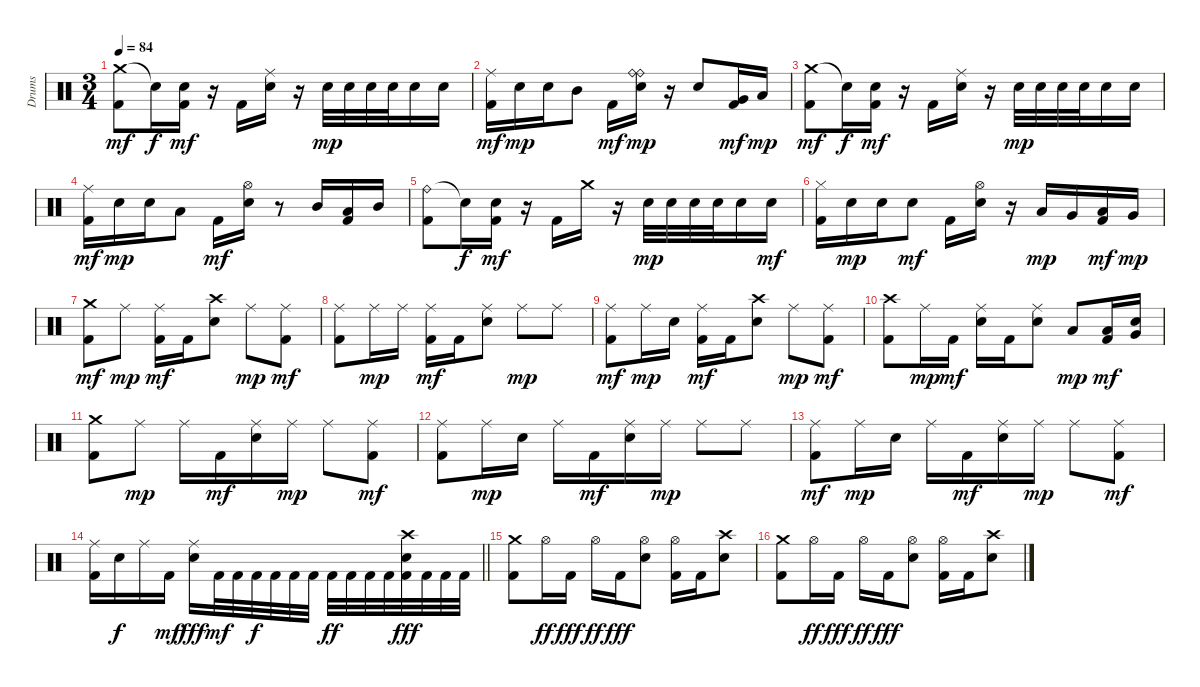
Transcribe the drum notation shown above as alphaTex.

\track ("Drums" "Drums") {instrument percussion}
\staff {score}
\articulation defaults
\ts (3 4)
\tempo 84
\clef neutral
\ks c
("Crash medium (hit)" "Kick (hit) 2").8{dy mf} "Snare (hit)"{t}.16{dy f} ("Snare (hit) 2" "Kick (hit) 2").16{dy mf} r.16 "Kick (hit) 2".16 ("Ride (middle)" "Snare (hit) 2").16 r.16 "Snare (hit) 2".32{dy mp} "Snare (hit) 2".32 "Snare (hit) 2".32 "Snare (hit) 2".32 "Snare (hit) 2".16 "Snare (hit) 2".16 |
("Ride (middle)" "Kick (hit) 2").16{dy mf} "Snare (hit) 2".16{dy mp} "Snare (hit) 2".16 "Mid Tom (hit)".8 "Kick (hit) 2".16{dy mf} ("Ride (bell)" "Ride (bell)" "Snare (hit) 2").16{dy mp} r.16 "Snare (hit) 2".8 ("Very Low Tom (hit)" "Kick (hit) 2").16{dy mf} "Low Tom (hit)".16{dy mp} |
("Crash medium (hit)" "Kick (hit) 2").8{dy mf} "Snare (hit)"{t}.16{dy f} ("Snare (hit) 2" "Kick (hit) 2").16{dy mf} r.16 "Kick (hit) 2".16 ("Ride (middle)" "Snare (hit) 2").16 r.16 "Snare (hit) 2".32{dy mp} "Snare (hit) 2".32 "Snare (hit) 2".32 "Snare (hit) 2".32 "Snare (hit) 2".16 "Snare (hit) 2".16 |
("Ride (middle)" "Kick (hit) 2").16{dy mf} "Snare (hit) 2".16{dy mp} "Snare (hit) 2".16 "Low Tom (hit)".8 "Kick (hit) 2".16{dy mf} ("Hi-Hat (open)" "Snare (hit) 2").16 r.8 "Mid Tom (hit)".16 ("Low Tom (hit)" "Kick (hit) 2").16 "Mid Tom (hit)".16 |
("Ride (bell)" "Kick (hit) 2").8 "Snare (hit)"{t}.16{dy f} ("Snare (hit) 2" "Kick (hit) 2").16{dy mf} r.16 "Kick (hit) 2".16 "Crash medium (hit)".16 r.16 "Electric Snare (hit)".32{dy mp} "Electric Snare (hit)".32 "Electric Snare (hit)".32 "Electric Snare (hit)".32 "Electric Snare (hit)".16 "Electric Snare (hit)".16{dy mf} |
("Hi-Hat (closed)" "Kick (hit) 2").16 "Snare (hit) 2".16{dy mp} "Snare (hit) 2".16 "Snare (hit) 2".8{dy mf} "Kick (hit) 2".16 ("Hi-Hat (open)" "Snare (hit) 2").16 r.16 "Low Tom (hit)".16{dy mp} "Very Low Tom (hit)".16 ("Low Floor Tom (hit)" "Kick (hit) 2").16{dy mf} "Very Low Tom (hit)".16{dy mp} |
("Crash medium (hit)" "Kick (hit) 2").8{dy mf} "Ride (middle)".8{dy mp} ("Ride (middle)" "Kick (hit) 2").16{dy mf} "Kick (hit) 2".16 ("Crash high (hit)" "Snare (hit) 2").8 "Ride (middle)".8{dy mp} ("Ride (middle)" "Kick (hit) 2").8{dy mf} |
("Ride (middle)" "Kick (hit) 2").8 "Ride (middle)".16{dy mp} "Ride (middle)".16 ("Ride (middle)" "Kick (hit) 2").16{dy mf} "Kick (hit) 2".16 ("Ride (middle)" "Snare (hit) 2").8 "Ride (middle)".8{dy mp} "Ride (middle)".8 |
("Ride (middle)" "Kick (hit) 2").8{dy mf} "Ride (middle)".16{dy mp} "Snare (hit) 2".16 ("Ride (middle)" "Kick (hit) 2").16{dy mf} "Kick (hit) 2".16 ("Crash high (hit)" "Snare (hit) 2").8 "Ride (middle)".8{dy mp} ("Ride (middle)" "Kick (hit) 2").8{dy mf} |
("Crash high (hit)" "Kick (hit) 2").8 "Ride (middle)".16{dy mp} "Kick (hit) 2".16{dy mf} ("Ride (middle)" "Snare (hit) 2").16 "Kick (hit) 2".16 ("Ride (middle)" "Snare (hit) 2").8 "Low Tom (hit)".8{dy mp} ("Low Tom (hit)" "Kick (hit) 2").16{dy mf} ("Very Low Tom (hit)" "Snare (hit) 2").16 |
("Crash medium (hit)" "Kick (hit) 2").8 "Ride (middle)".8{dy mp} "Ride (middle)".16 "Kick (hit) 2".16{dy mf} ("Ride (middle)" "Snare (hit) 2").16 "Ride (middle)".16{dy mp} "Ride (middle)".8 ("Ride (middle)" "Kick (hit) 2").8{dy mf} |
("Ride (middle)" "Kick (hit) 2").8 "Ride (middle)".16{dy mp} "Snare (hit) 2".16 "Ride (middle)".16 "Kick (hit) 2".16{dy mf} ("Ride (middle)" "Snare (hit) 2").16 "Ride (middle)".16{dy mp} "Ride (middle)".8 "Ride (middle)".8 |
("Ride (middle)" "Kick (hit) 2").8{dy mf} "Ride (middle)".16{dy mp} "Snare (hit) 2".16 "Ride (middle)".16 "Kick (hit) 2".16{dy mf} ("Ride (middle)" "Snare (hit) 2").16 "Ride (middle)".16{dy mp} "Ride (middle)".8 ("Ride (middle)" "Kick (hit) 2").8{dy mf} |
\barLineRight lightlight
("Ride (middle)" "Kick (hit) 2").16 "Snare (hit) 2".16{dy f} "Ride (middle)".16 "Kick (hit) 2".16{dy mf} ("Ride (middle)" "Snare (hit) 2").16{dy fff} "Kick (hit) 2".32{dy mf} "Kick (hit) 2".32 "Kick (hit) 2".32{dy f} "Kick (hit) 2".32 "Kick (hit) 2".32 "Kick (hit) 2".32 "Kick (hit) 2".32{dy ff} "Kick (hit) 2".32 "Kick (hit) 2".32 "Kick (hit) 2".32 ("Crash high (hit)" "Snare (hit) 2" "Kick (hit) 2").32{dy fff} "Kick (hit) 2".32 "Kick (hit) 2".32 "Kick (hit) 2".32 |
\section ("" "")
("Crash medium (hit)" "Kick (hit) 2").8 "Hi-Hat (open)".16{dy ff} "Kick (hit) 2".16{dy fff} "Hi-Hat (open)".16{dy ff} "Kick (hit) 2".16{dy fff} ("Hi-Hat (open)" "Snare (hit) 2").8 ("Hi-Hat (open)" "Kick (hit) 2").16 "Kick (hit) 2".16 ("Crash high (hit)" "Snare (hit) 2").8 |
("Crash medium (hit)" "Kick (hit) 2").8 "Hi-Hat (open)".16{dy ff} "Kick (hit) 2".16{dy fff} "Hi-Hat (open)".16{dy ff} "Kick (hit) 2".16{dy fff} ("Hi-Hat (open)" "Snare (hit) 2").8 ("Hi-Hat (open)" "Kick (hit) 2").16 "Kick (hit) 2".16 ("Crash high (hit)" "Snare (hit) 2").8
